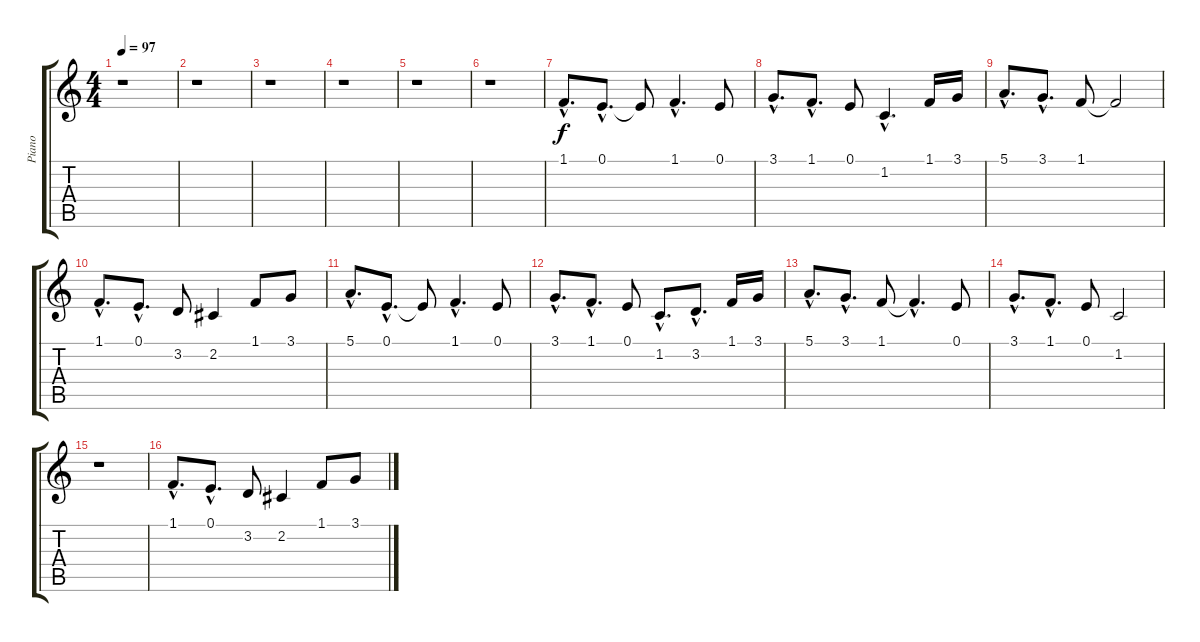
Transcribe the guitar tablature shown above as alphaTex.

\track ("Piano" "Piano") {instrument brightacousticpiano}
\staff {score tabs}
\tuning (E4 B3 G3 D3 A2 D2) {hide}
\ts (4 4)
\tempo 97
\clef g2
\ks c
r.1{dy f} |
r.1 |
r.1 |
r.1 |
r.1 |
r.1 |
1.1{hac}.8{d} 0.1{hac}.8{d} 0.1{t}.8 1.1{hac}.4{d} 0.1.8 |
3.1{hac}.8{d} 1.1{hac}.8{d} 0.1.8 1.2{hac}.4{d} 1.1.16 3.1.16 |
5.1{hac}.8{d} 3.1{hac}.8{d} 1.1.8 1.1{t}.2 |
1.1{hac}.8{d} 0.1{hac}.8{d} 3.2.8 2.2.4 1.1.8 3.1.8 |
5.1{hac}.8{d} 0.1{hac}.8{d} 0.1{t}.8 1.1{hac}.4{d} 0.1.8 |
3.1{hac}.8{d} 1.1{hac}.8{d} 0.1.8 1.2{hac}.8{d} 3.2{hac}.8{d} 1.1.16 3.1.16 |
5.1{hac}.8{d} 3.1{hac}.8{d} 1.1.8 1.1{hac t}.4{d} 0.1.8 |
3.1{hac}.8{d} 1.1{hac}.8{d} 0.1.8 1.2.2 |
r.1 |
1.1{hac}.8{d} 0.1{hac}.8{d} 3.2.8 2.2.4 1.1.8 3.1.8
